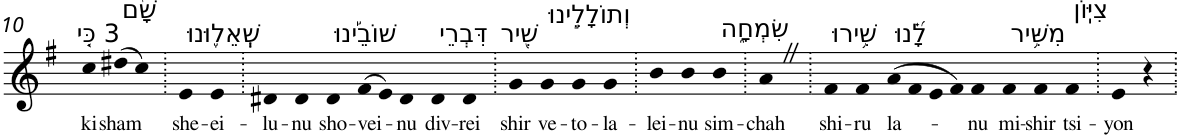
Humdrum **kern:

**kern	**text
*part1	*part1
*staff1	*staff1
*I"Piano	*
*I'Pno	*
!!LO:PB:g=z
*clefG2	*
*k[f#]	*
*G:	*
=10	=10
!LO:TX:a:t=3 כִּ֤י	!
!	!LO:LY:b
4cc	ki
!LO:TX:a:t=שָׁ֨ם	!
!	!LO:LY:b
(>8dd#X	sham
8cc)	.
=11.	=11.
!LO:TX:a:t=שְֽׁאֵל֪וּנוּ	!
!	!LO:LY:b
4e	she-
!	!LO:LY:b
4e	-ei-
=12.	=12.
!	!LO:LY:b
4d#X	-lu-
!	!LO:LY:b
4d#	-nu
!LO:TX:a:t=שׁוֹבֵ֡ינוּ	!
!	!LO:LY:b
4d#	sho-
!	!LO:LY:b
(>8f#	-vei-
8e)	.
!	!LO:LY:b
4d#	-nu
!LO:TX:a:t=דִּבְרֵי	!
!	!LO:LY:b
4d#	div-
!	!LO:LY:b
4d#	-rei
=13.	=13.
!LO:TX:a:t=שִׁ֭יר	!
!	!LO:LY:b
4g	shir
!LO:TX:a:t=וְתוֹלָלֵ֣ינוּ	!
!	!LO:LY:b
4g	ve-
!	!LO:LY:b
4g	-to-
!	!LO:LY:b
4g	-la-
=14.	=14.
!	!LO:LY:b
4b	-lei-
!	!LO:LY:b
4b	-nu
!LO:TX:a:t=שִׂמְחָ֑ה	!
!	!LO:LY:b
4b	sim-
=15.	=15.
!	!LO:LY:b
4aZ	-chah
=16.	=16.
!LO:TX:a:t=שִׁ֥ירוּ	!
!	!LO:LY:b
4f#	shi-
!	!LO:LY:b
4f#	-ru
!LO:TX:a:t=לָ֝֗נוּ	!
!	!LO:LY:b
(>8a	la-
8f#	.
8e	.
8f#)	.
!	!LO:LY:b
4f#	-nu
!LO:TX:a:t=מִשִּׁ֥יר	!
!	!LO:LY:b
4f#	mi-
!	!LO:LY:b
4f#	-shir
!LO:TX:a:t=צִיּֽוֹן	!
!	!LO:LY:b
4f#	tsi-
=17.	=17.
!	!LO:LY:b
4e	-yon
4r	.
=.	=.
*-	*-
